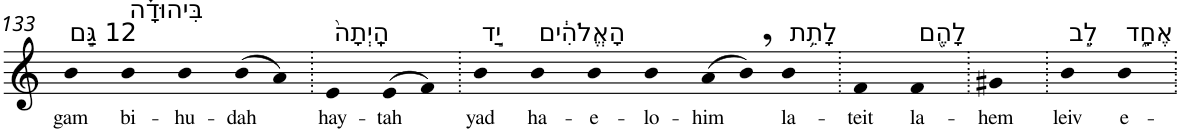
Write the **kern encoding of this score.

**kern	**text
*part1	*part1
*staff1	*staff1
*I"Piano	*
*I'Pno	*
!!LO:PB:g=z
*clefG2	*
*k[]	*
=133	=133
!LO:TX:a:t=12 גַּ֣ם	!
!	!LO:LY:b
4b	gam
!LO:TX:a:t=בִּיהוּדָ֗ה	!
!	!LO:LY:b
4b	bi-
!	!LO:LY:b
4b	-hu-
!	!LO:LY:b
(>8b	-dah
8a)	.
=134.	=134.
!LO:TX:a:t=הָֽיְתָה֙	!
!	!LO:LY:b
4e	hay-
!	!LO:LY:b
(>8e	-tah
8f)	.
=135.	=135.
!LO:TX:a:t=יַ֣ד	!
!	!LO:LY:b
4b	yad
!LO:TX:a:t=הָאֱלֹהִ֔ים	!
!	!LO:LY:b
4b	ha-
!	!LO:LY:b
4b	-e-
!	!LO:LY:b
4b	-lo-
!	!LO:LY:b
(>8a	-him
8b,)	.
!LO:TX:a:t=לָתֵ֥ת	!
!	!LO:LY:b
4b	la-
=136.	=136.
!	!LO:LY:b
4f	-teit
!LO:TX:a:t=לָהֶ֖ם	!
!	!LO:LY:b
4f	la-
=137.	=137.
!	!LO:LY:b
4g#X	-hem
=138.	=138.
!LO:TX:a:t=לֵ֣ב	!
!	!LO:LY:b
4b	leiv
!LO:TX:a:t=אֶחָ֑ד	!
!	!LO:LY:b
4b	e-
=.	=.
*-	*-
